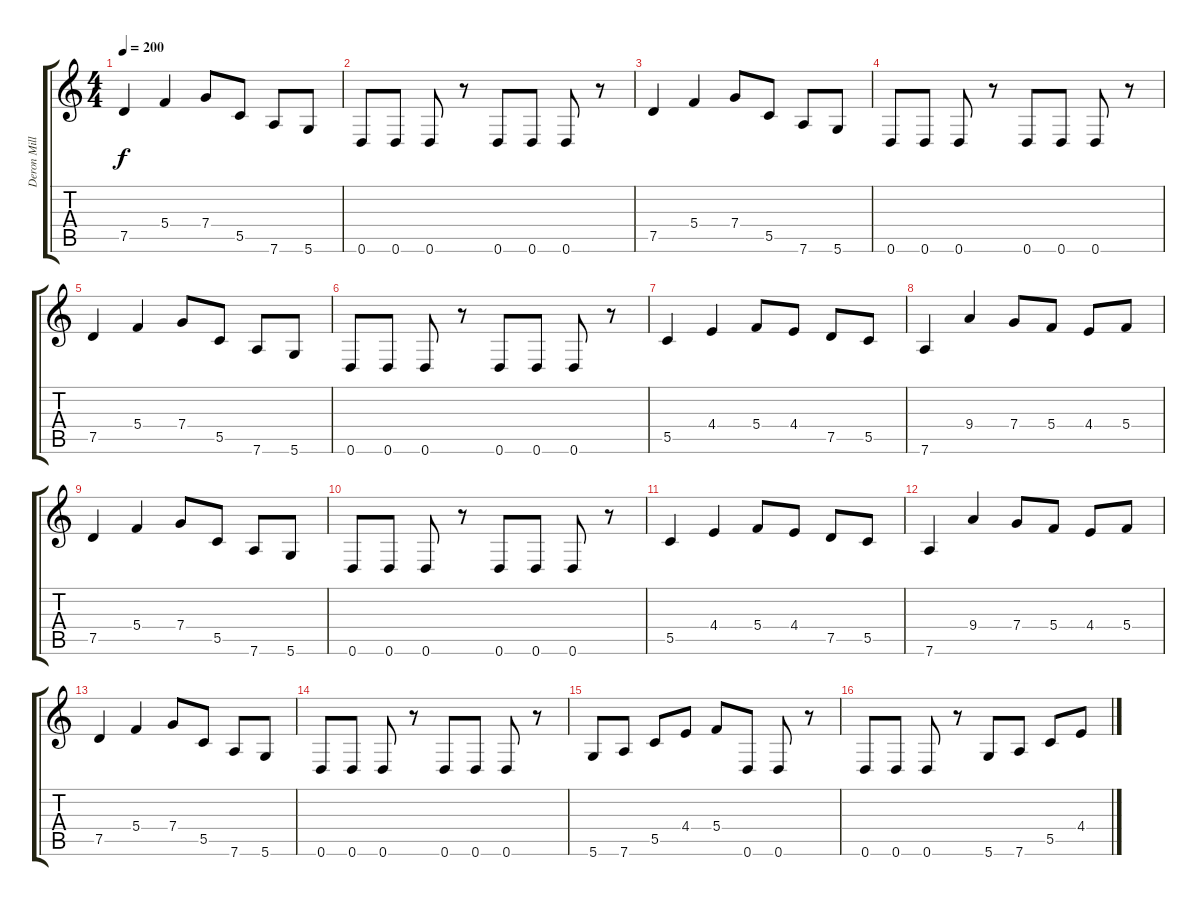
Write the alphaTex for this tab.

\track ("Deron Miller" "Deron Mill") {instrument distortionguitar}
\staff {score tabs}
\tuning (D4 A3 F3 C3 G2 D2) {hide}
\ts (4 4)
\tempo 200
\clef g2
\ks c
7.5.4{dy f} 5.4.4 7.4.8 5.5.8 7.6.8 5.6.8 |
0.6.8 0.6.8 0.6.8 r.8 0.6.8 0.6.8 0.6.8 r.8 |
7.5.4 5.4.4 7.4.8 5.5.8 7.6.8 5.6.8 |
0.6.8 0.6.8 0.6.8 r.8 0.6.8 0.6.8 0.6.8 r.8 |
7.5.4 5.4.4 7.4.8 5.5.8 7.6.8 5.6.8 |
0.6.8 0.6.8 0.6.8 r.8 0.6.8 0.6.8 0.6.8 r.8 |
5.5.4 4.4.4 5.4.8 4.4.8 7.5.8 5.5.8 |
7.6.4 9.4.4 7.4.8 5.4.8 4.4.8 5.4.8 |
7.5.4 5.4.4 7.4.8 5.5.8 7.6.8 5.6.8 |
0.6.8 0.6.8 0.6.8 r.8 0.6.8 0.6.8 0.6.8 r.8 |
5.5.4 4.4.4 5.4.8 4.4.8 7.5.8 5.5.8 |
7.6.4 9.4.4 7.4.8 5.4.8 4.4.8 5.4.8 |
7.5.4 5.4.4 7.4.8 5.5.8 7.6.8 5.6.8 |
0.6.8 0.6.8 0.6.8 r.8 0.6.8 0.6.8 0.6.8 r.8 |
5.6.8 7.6.8 5.5.8 4.4.8 5.4.8 0.6.8 0.6.8 r.8 |
0.6.8 0.6.8 0.6.8 r.8 5.6.8 7.6.8 5.5.8 4.4.8
